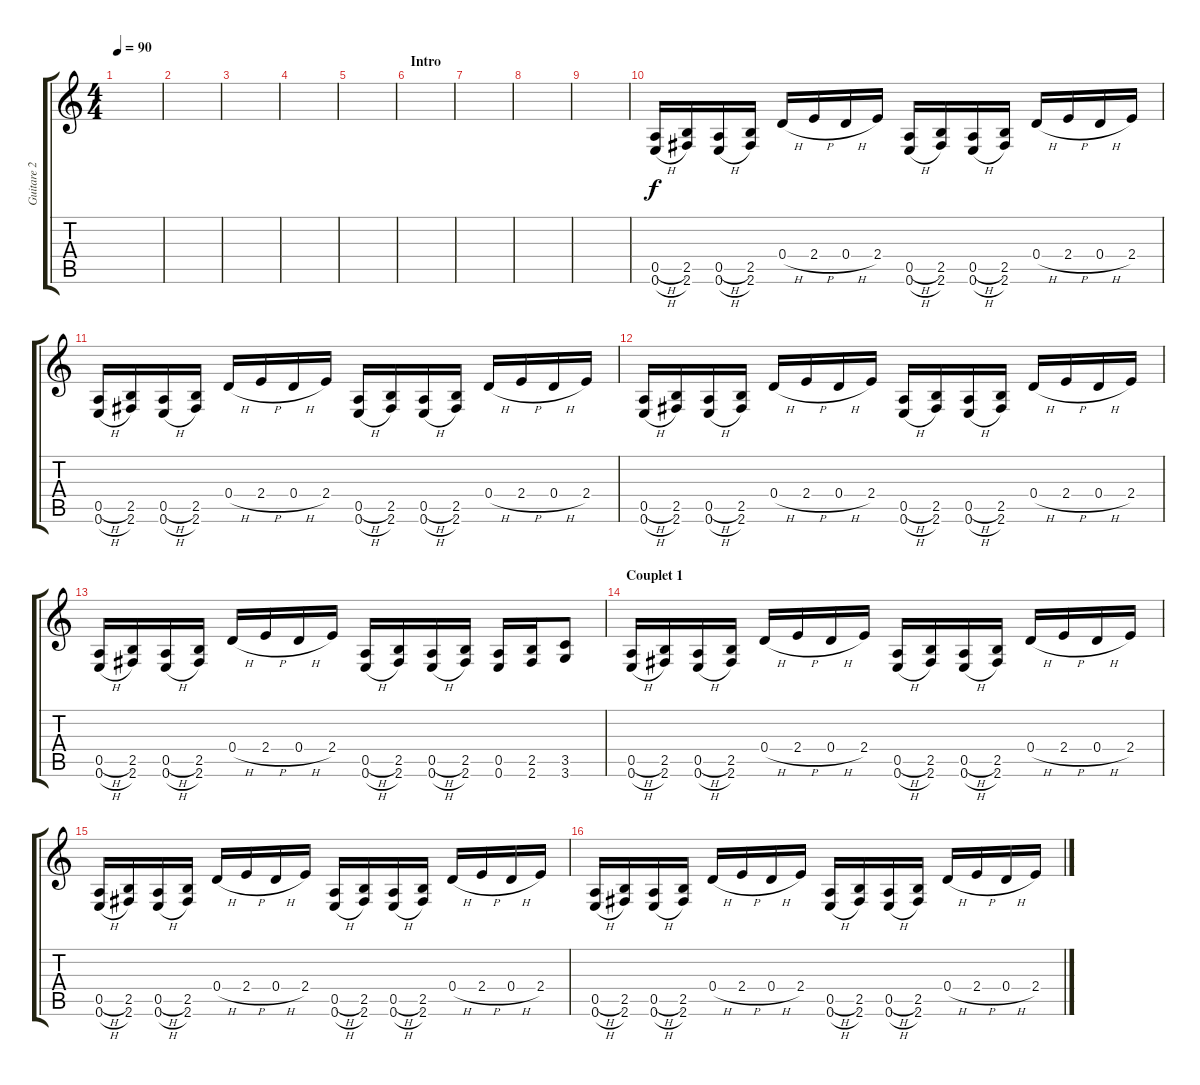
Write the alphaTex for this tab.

\track ("Guitare 2" "Guitare 2") {instrument distortionguitar}
\staff {score tabs}
\tuning (E4 B3 G3 D3 A2 E2) {hide}
\ts (4 4)
\tempo 90
\clef g2
\ks c
|
|
|
|
|
\section ("" "Intro")
|
|
|
|
(0.5{h} 0.6{h}).16{volume 16} (2.5 2.6).16 (0.5{h} 0.6{h}).16 (2.5 2.6).16 0.4{h}.16 2.4{h}.16 0.4{h}.16 2.4.16 (0.5{h} 0.6{h}).16 (2.5 2.6).16 (0.5{h} 0.6{h}).16 (2.5 2.6).16 0.4{h}.16 2.4{h}.16 0.4{h}.16 2.4.16 |
(0.5{h} 0.6{h}).16 (2.5 2.6).16 (0.5{h} 0.6{h}).16 (2.5 2.6).16 0.4{h}.16 2.4{h}.16 0.4{h}.16 2.4.16 (0.5{h} 0.6{h}).16 (2.5 2.6).16 (0.5{h} 0.6{h}).16 (2.5 2.6).16 0.4{h}.16 2.4{h}.16 0.4{h}.16 2.4.16 |
(0.5{h} 0.6{h}).16 (2.5 2.6).16 (0.5{h} 0.6{h}).16 (2.5 2.6).16 0.4{h}.16 2.4{h}.16 0.4{h}.16 2.4.16 (0.5{h} 0.6{h}).16 (2.5 2.6).16 (0.5{h} 0.6{h}).16 (2.5 2.6).16 0.4{h}.16 2.4{h}.16 0.4{h}.16 2.4.16 |
(0.5{h} 0.6{h}).16 (2.5 2.6).16 (0.5{h} 0.6{h}).16 (2.5 2.6).16 0.4{h}.16 2.4{h}.16 0.4{h}.16 2.4.16 (0.5{h} 0.6{h}).16 (2.5 2.6).16 (0.5{h} 0.6{h}).16 (2.5 2.6).16 (0.5 0.6).16 (2.5 2.6).16 (3.5 3.6).8 |
\section ("" "Couplet 1")
(0.5{h} 0.6{h}).16 (2.5 2.6).16 (0.5{h} 0.6{h}).16 (2.5 2.6).16 0.4{h}.16 2.4{h}.16 0.4{h}.16 2.4.16 (0.5{h} 0.6{h}).16 (2.5 2.6).16 (0.5{h} 0.6{h}).16 (2.5 2.6).16 0.4{h}.16 2.4{h}.16 0.4{h}.16 2.4.16 |
(0.5{h} 0.6{h}).16 (2.5 2.6).16 (0.5{h} 0.6{h}).16 (2.5 2.6).16 0.4{h}.16 2.4{h}.16 0.4{h}.16 2.4.16 (0.5{h} 0.6{h}).16 (2.5 2.6).16 (0.5{h} 0.6{h}).16 (2.5 2.6).16 0.4{h}.16 2.4{h}.16 0.4{h}.16 2.4.16 |
(0.5{h} 0.6{h}).16 (2.5 2.6).16 (0.5{h} 0.6{h}).16 (2.5 2.6).16 0.4{h}.16 2.4{h}.16 0.4{h}.16 2.4.16 (0.5{h} 0.6{h}).16 (2.5 2.6).16 (0.5{h} 0.6{h}).16 (2.5 2.6).16 0.4{h}.16 2.4{h}.16 0.4{h}.16 2.4.16
